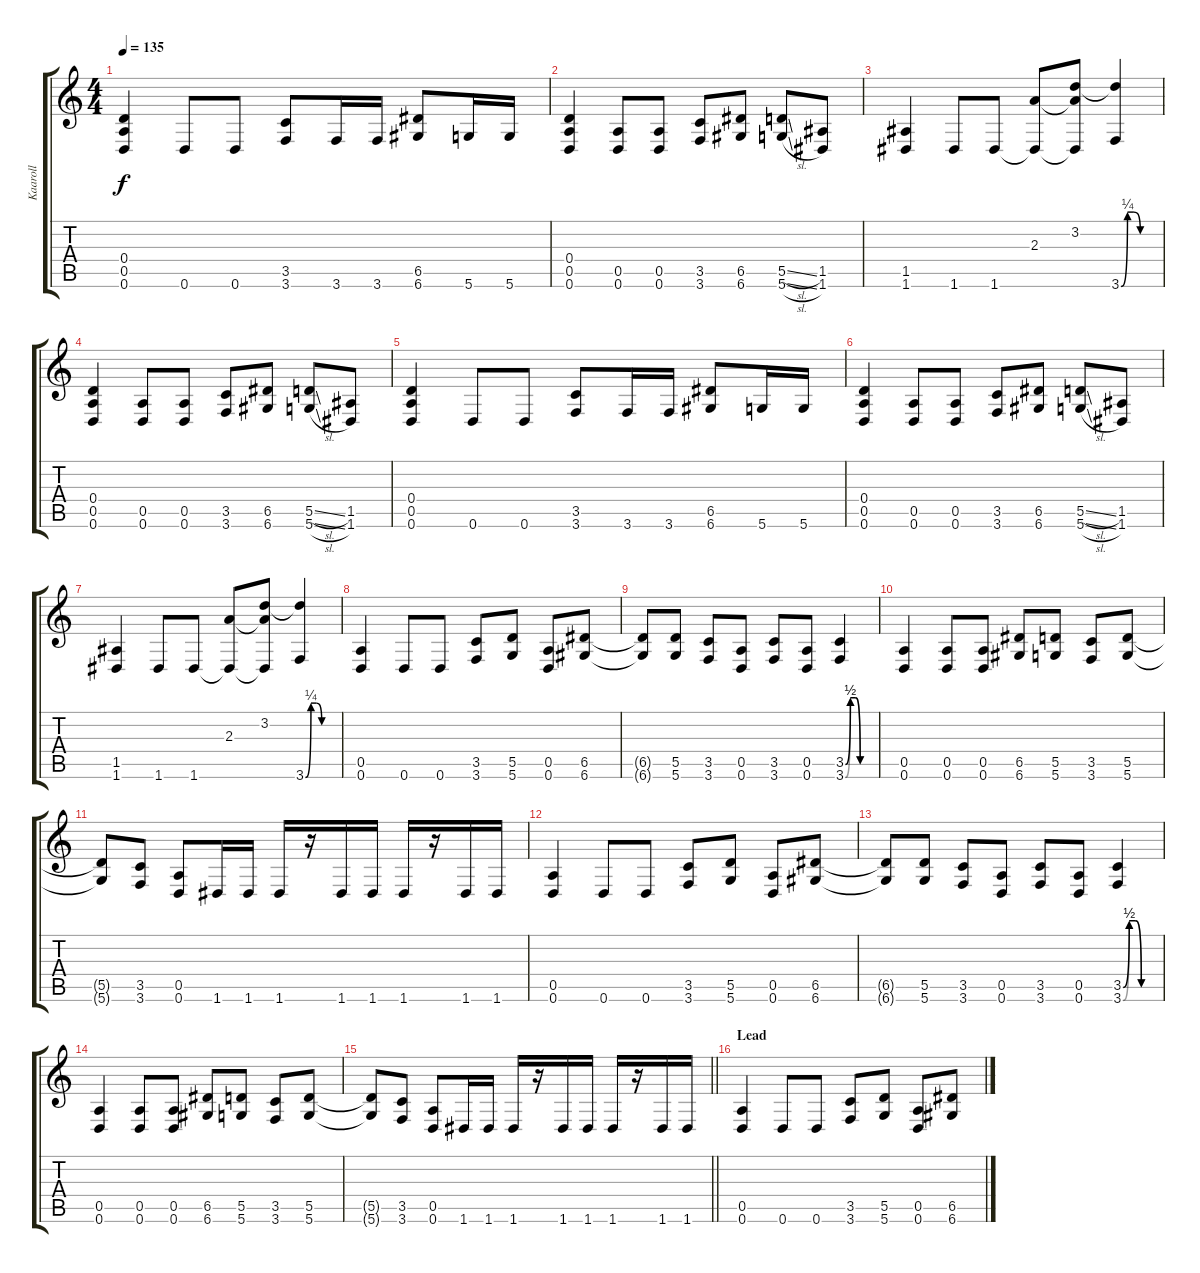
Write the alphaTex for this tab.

\track ("Kaaroll" "Kaaroll") {instrument acousticguitarsteel}
\staff {score tabs}
\tuning (E4 B3 G3 D3 A2 D2) {hide}
\ts (4 4)
\tempo 135
\clef g2
\ks c
(0.4 0.5 0.6).4{dy f} 0.6.8 0.6.8 (3.5 3.6).8 3.6.16 3.6.16 (6.5 6.6).8 5.6.16 5.6.16 |
(0.4 0.5 0.6).4 (0.5 0.6).8 (0.5 0.6).8 (3.5 3.6).8 (6.5 6.6).8 (5.5{sl} 5.6{sl}).8 (1.5 1.6).8 |
(1.5 1.6).4 1.6.8 1.6.8 (2.3 1.6{t}).8 (3.2 2.3{t} 1.6{t}).8 (3.2{t} 3.6{be (custom 0 0 10 1 20 1 30 0 60 0)}).4 |
(0.4 0.5 0.6).4 (0.5 0.6).8 (0.5 0.6).8 (3.5 3.6).8 (6.5 6.6).8 (5.5{sl} 5.6{sl}).8 (1.5 1.6).8 |
(0.4 0.5 0.6).4 0.6.8 0.6.8 (3.5 3.6).8 3.6.16 3.6.16 (6.5 6.6).8 5.6.16 5.6.16 |
(0.4 0.5 0.6).4 (0.5 0.6).8 (0.5 0.6).8 (3.5 3.6).8 (6.5 6.6).8 (5.5{sl} 5.6{sl}).8 (1.5 1.6).8 |
(1.5 1.6).4 1.6.8 1.6.8 (2.3 1.6{t}).8 (3.2 2.3{t} 1.6{t}).8 (3.2{t} 3.6{be (custom 0 0 10 1 20 1 30 0 60 0)}).4 |
(0.5 0.6).4 0.6.8 0.6.8 (3.5 3.6).8 (5.5 5.6).8 (0.5 0.6).8 (6.5 6.6).8 |
(6.5{t} 6.6{t}).8 (5.5 5.6).8 (3.5 3.6).8 (0.5 0.6).8 (3.5 3.6).8 (0.5 0.6).8 (3.5{be (custom 0 0 10 2 20 2 30 0 60 0)} 3.6{be (custom 0 0 10 2 20 2 30 0 60 0)}).4 |
(0.5 0.6).4 (0.5 0.6).8 (0.5 0.6).8 (6.5 6.6).8 (5.5 5.6).8 (3.5 3.6).8 (5.5 5.6).8 |
(5.5{t} 5.6{t}).8 (3.5 3.6).8 (0.5 0.6).8 1.6.16 1.6.16 1.6.16 r.16 1.6.16 1.6.16 1.6.16 r.16 1.6.16 1.6.16 |
(0.5 0.6).4 0.6.8 0.6.8 (3.5 3.6).8 (5.5 5.6).8 (0.5 0.6).8 (6.5 6.6).8 |
(6.5{t} 6.6{t}).8 (5.5 5.6).8 (3.5 3.6).8 (0.5 0.6).8 (3.5 3.6).8 (0.5 0.6).8 (3.5{be (custom 0 0 10 2 20 2 30 0 60 0)} 3.6{be (custom 0 0 10 2 20 2 30 0 60 0)}).4 |
(0.5 0.6).4 (0.5 0.6).8 (0.5 0.6).8 (6.5 6.6).8 (5.5 5.6).8 (3.5 3.6).8 (5.5 5.6).8 |
\barLineRight lightlight
(5.5{t} 5.6{t}).8 (3.5 3.6).8 (0.5 0.6).8 1.6.16 1.6.16 1.6.16 r.16 1.6.16 1.6.16 1.6.16 r.16 1.6.16 1.6.16 |
\section ("" "Lead")
(0.5 0.6).4 0.6.8 0.6.8 (3.5 3.6).8 (5.5 5.6).8 (0.5 0.6).8 (6.5 6.6).8
